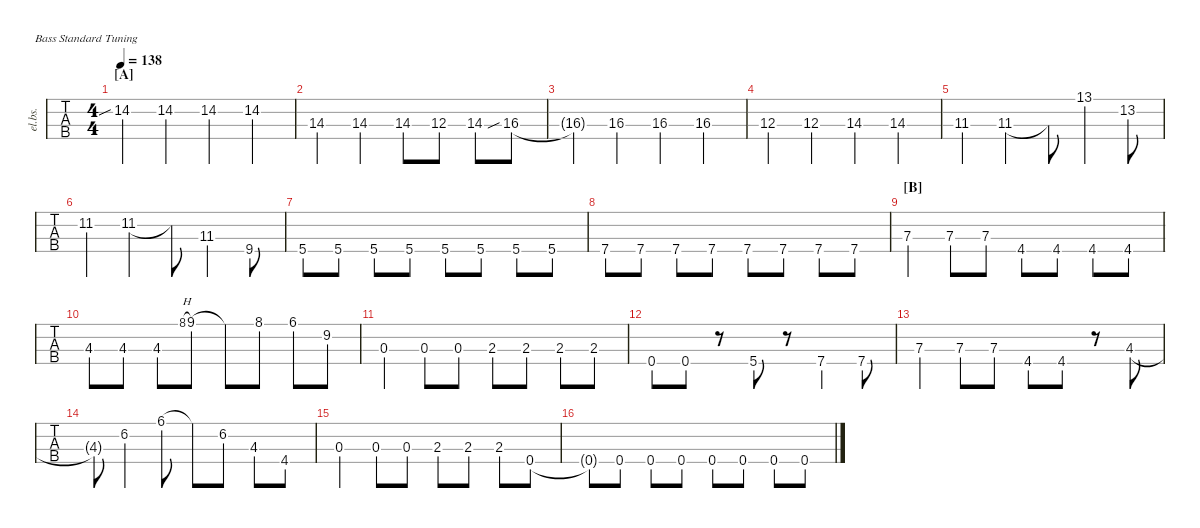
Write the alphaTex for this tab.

\defaultSystemsLayout 4
\hideDynamics
\bracketExtendMode nobrackets
\track ("Electric Bass" "el.bs.") {defaultSystemsLayout 4 instrument electricbassfinger}
\staff {tabs}
\tuning (G2 D2 A1 E1)
\ts (4 4)
\section ("A" "")
\tempo 138
\clef f4
\ks c
14.2{sib}.4{dy mf} 14.2.4 14.2.4 14.2.4 |
14.3.4 14.3.4 14.3.8 12.3.8 14.3.8 16.3{sib acc #}.8 |
16.3{t acc #}.4 16.3{acc #}.4 16.3{acc #}.4 16.3{acc #}.4 |
12.3.4 12.3.4 14.3.4 14.3.4 |
11.3{acc #}.4 11.3{acc #}.4 11.3{t acc #}.8 13.1{acc #}.4 13.2{acc #}.8 |
11.2{acc #}.4 11.2{acc #}.4 11.2{t acc #}.8 11.3{acc #}.4 9.4{acc #}.8 |
5.4.8 5.4.8 5.4.8 5.4.8 5.4.8 5.4.8 5.4.8 5.4.8 |
7.4.8 7.4.8 7.4.8 7.4.8 7.4.8 7.4.8 7.4.8 7.4.8 |
\section ("B" "")
7.3.4 7.3.8 7.3.8 4.4{acc #}.8 4.4{acc #}.8 4.4{acc #}.8 4.4{acc #}.8 |
4.3{acc #}.8 4.3{acc #}.8 4.3{acc #}.8 8.1{h acc #}.8{gr} 9.1.8 9.1{t}.8 8.1{acc #}.8 6.1{acc #}.8 9.2.8 |
0.3.4 0.3.8 0.3.8 2.3.8 2.3.8 2.3.8 2.3.8 |
0.4.8 0.4.8 r.8 5.4.8 r.8 7.4.4 7.4.8 |
7.3.4 7.3.8 7.3.8 4.4{acc #}.8 4.4{acc #}.8 r.8 4.3{acc #}.8 |
4.3{t acc #}.8 6.2{acc #}.4 6.1{acc #}.8 6.1{t acc #}.8 6.2{acc #}.8 4.3{acc #}.8 4.4{acc #}.8 |
0.3.4 0.3.8 0.3.8 2.3.8 2.3.8 2.3.8 0.4.8 |
0.4{t}.8 0.4.8 0.4.8 0.4.8 0.4.8 0.4.8 0.4.8 0.4.8
